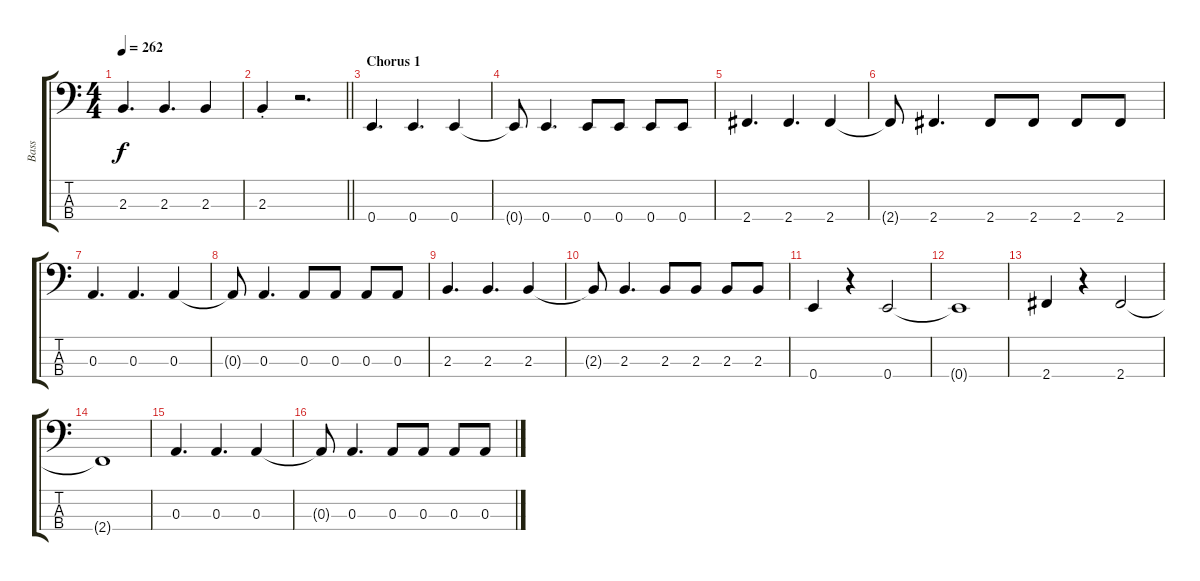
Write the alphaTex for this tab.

\track ("Bass" "Bass") {instrument electricbassfinger}
\staff {score tabs}
\tuning (G2 D2 A1 E1) {hide}
\ts (4 4)
\tempo 262
\clef f4
\ks c
2.3.4{d dy f} 2.3.4{d} 2.3.4 |
\barLineRight lightlight
2.3{st}.4 r.2{d} |
\section ("" "Chorus 1")
0.4.4{d} 0.4.4{d} 0.4.4 |
0.4{t}.8 0.4.4{d} 0.4.8 0.4.8 0.4.8 0.4.8 |
2.4.4{d} 2.4.4{d} 2.4.4 |
2.4{t}.8 2.4.4{d} 2.4.8 2.4.8 2.4.8 2.4.8 |
0.3.4{d} 0.3.4{d} 0.3.4 |
0.3{t}.8 0.3.4{d} 0.3.8 0.3.8 0.3.8 0.3.8 |
2.3.4{d} 2.3.4{d} 2.3.4 |
2.3{t}.8 2.3.4{d} 2.3.8 2.3.8 2.3.8 2.3.8 |
0.4.4 r.4 0.4.2 |
0.4{t}.1 |
2.4.4 r.4 2.4.2 |
2.4{t}.1 |
0.3.4{d} 0.3.4{d} 0.3.4 |
0.3{t}.8 0.3.4{d} 0.3.8 0.3.8 0.3.8 0.3.8
